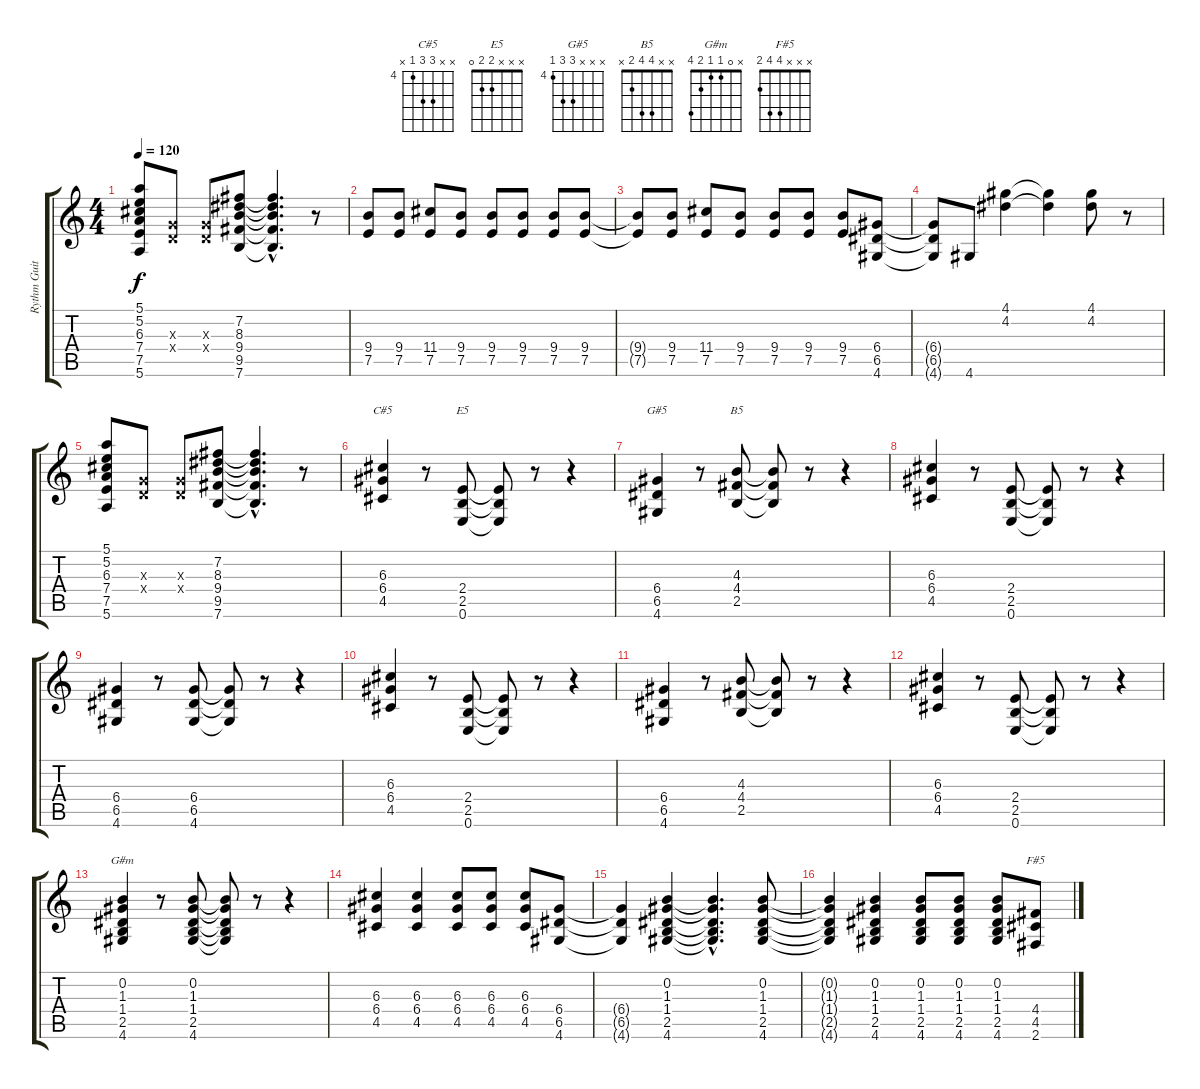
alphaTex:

\track ("Rythm Guitar 1" "Rythm Guit") {instrument acousticguitarnylon}
\staff {score tabs}
\tuning (E4 B3 G3 D3 A2 E2) {hide}
\chord ("C#5" x x 6 6 4 x) {firstfret 4}
\chord ("E5" x x x 2 2 0)
\chord ("G#5" x x x 6 6 4) {firstfret 4}
\chord ("B5" x x 4 4 2 x)
\chord ("G#m" x 0 1 1 2 4)
\chord ("F#5" x x x 4 4 2)
\ts (4 4)
\tempo 120
\clef g2
\ks c
(5.1 5.2 6.3 7.4 7.5 5.6).8{dy f} (0.3{x} 0.4{x}).8 (0.3{x} 0.4{x}).8 (7.2 8.3 9.4 9.5 7.6).8 (7.2{hac t} 8.3{hac t} 9.4{hac t} 9.5{hac t} 7.6{hac t}).4{d} r.8 |
(9.4 7.5).8 (9.4 7.5).8 (11.4 7.5).8 (9.4 7.5).8 (9.4 7.5).8 (9.4 7.5).8 (9.4 7.5).8 (9.4 7.5).8 |
(9.4{t} 7.5{t}).8 (9.4 7.5).8 (11.4 7.5).8 (9.4 7.5).8 (9.4 7.5).8 (9.4 7.5).8 (9.4 7.5).8 (6.4 6.5 4.6).8 |
(6.4{t} 6.5{t} 4.6{t}).8 4.6.8 (4.1 4.2).4 (4.1{t} 4.2{t}).4 (4.1 4.2).8 r.8 |
(5.1 5.2 6.3 7.4 7.5 5.6).8 (0.3{x} 0.4{x}).8 (0.3{x} 0.4{x}).8 (7.2 8.3 9.4 9.5 7.6).8 (7.2{hac t} 8.3{hac t} 9.4{hac t} 9.5{hac t} 7.6{hac t}).4{d} r.8 |
(6.3 6.4 4.5).4{ch "C#5"} r.8 (2.4 2.5 0.6).8{ch "E5"} (2.4{t} 2.5{t} 0.6{t}).8 r.8 r.4 |
(6.4 6.5 4.6).4{ch "G#5"} r.8 (4.3 4.4 2.5).8{ch "B5"} (4.3{t} 4.4{t} 2.5{t}).8 r.8 r.4 |
(6.3 6.4 4.5).4 r.8 (2.4 2.5 0.6).8 (2.4{t} 2.5{t} 0.6{t}).8 r.8 r.4 |
(6.4 6.5 4.6).4 r.8 (6.4 6.5 4.6).8 (6.4{t} 6.5{t} 4.6{t}).8 r.8 r.4 |
(6.3 6.4 4.5).4 r.8 (2.4 2.5 0.6).8 (2.4{t} 2.5{t} 0.6{t}).8 r.8 r.4 |
(6.4 6.5 4.6).4 r.8 (4.3 4.4 2.5).8 (4.3{t} 4.4{t} 2.5{t}).8 r.8 r.4 |
(6.3 6.4 4.5).4 r.8 (2.4 2.5 0.6).8 (2.4{t} 2.5{t} 0.6{t}).8 r.8 r.4 |
(0.2 1.3 1.4 2.5 4.6).4{ch "G#m"} r.8 (0.2 1.3 1.4 2.5 4.6).8 (0.2{t} 1.3{t} 1.4{t} 2.5{t} 4.6{t}).8 r.8 r.4 |
(6.3 6.4 4.5).4 (6.3 6.4 4.5).4 (6.3 6.4 4.5).8 (6.3 6.4 4.5).8 (6.3 6.4 4.5).8 (6.4 6.5 4.6).8 |
(6.4{t} 6.5{t} 4.6{t}).4 (0.2 1.3 1.4 2.5 4.6).4 (0.2{hac t} 1.3{hac t} 1.4{hac t} 2.5{hac t} 4.6{hac t}).4{d} (0.2 1.3 1.4 2.5 4.6).8 |
(0.2{t} 1.3{t} 1.4{t} 2.5{t} 4.6{t}).4 (0.2 1.3 1.4 2.5 4.6).4 (0.2 1.3 1.4 2.5 4.6).8 (0.2 1.3 1.4 2.5 4.6).8 (0.2 1.3 1.4 2.5 4.6).8 (4.4 4.5 2.6).8{ch "F#5"}
